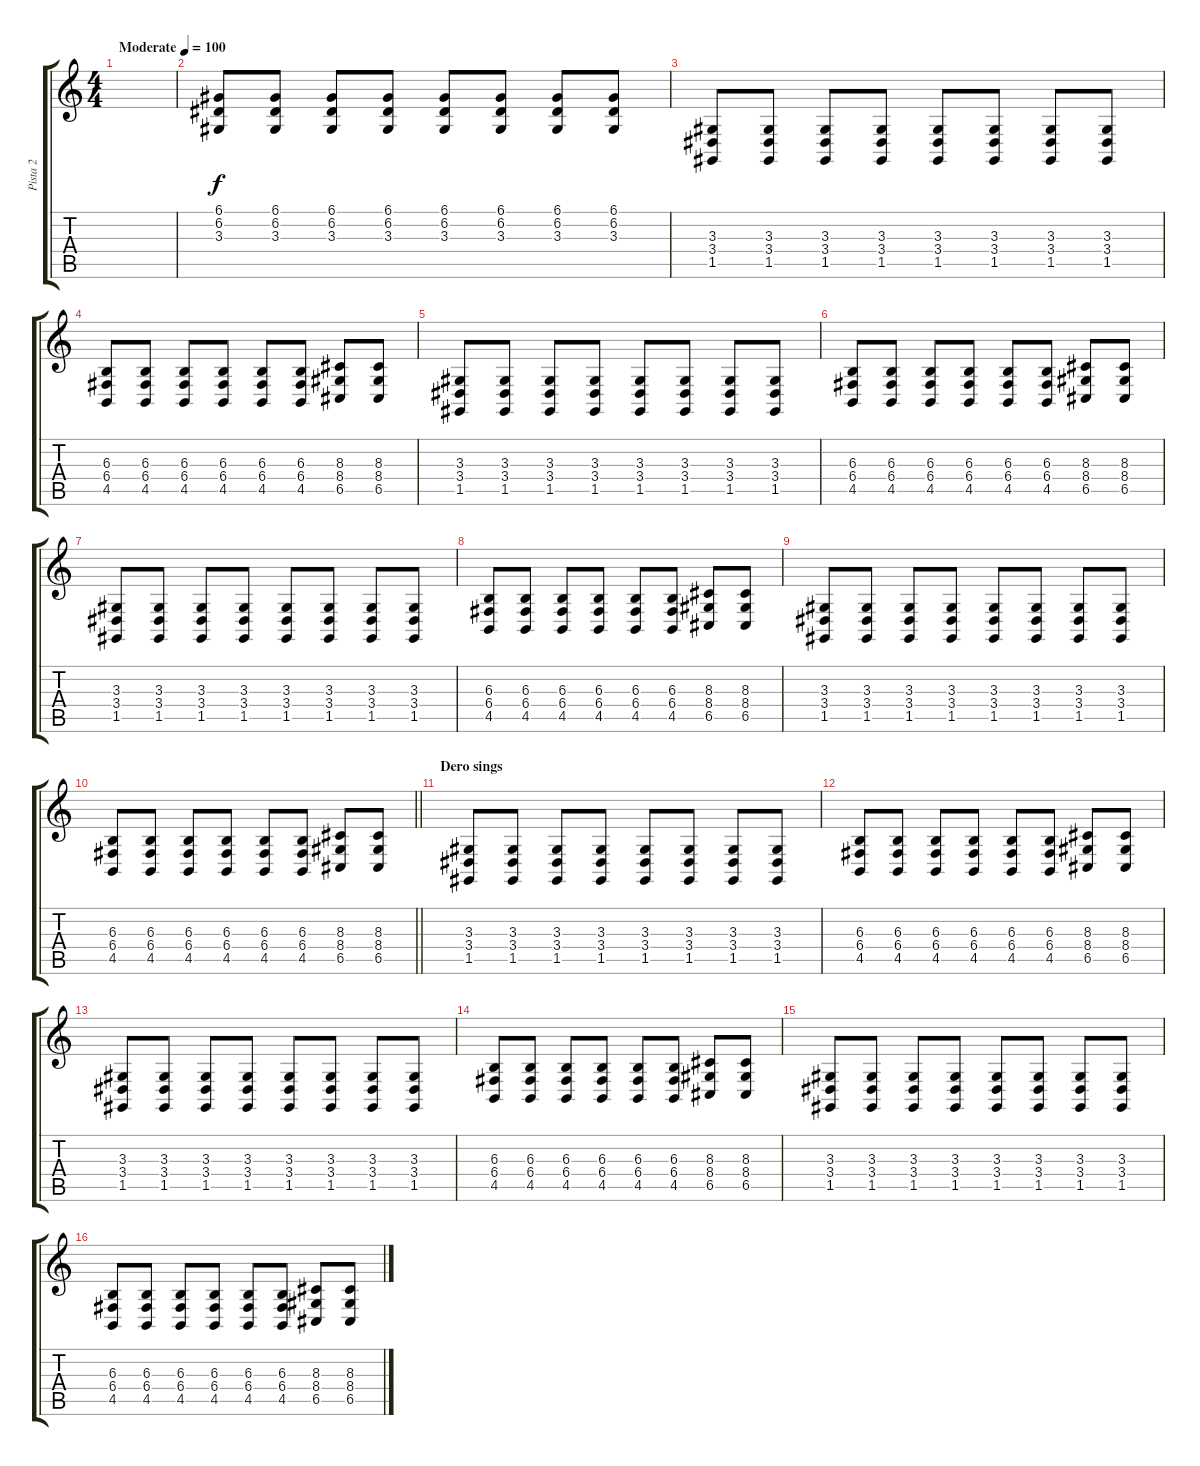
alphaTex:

\track ("Pista 2" "Pista 2") {instrument pizzicatostrings}
\staff {score tabs}
\tuning (D4 A3 F3 C3 G2 D2) {hide}
\ts (4 4)
\tempo (100 "Moderate")
\clef g2
\ks c
|
(6.1 6.2 3.3).8{volume 4} (6.1 6.2 3.3).8{volume 9} (6.1 6.2 3.3).8 (6.1 6.2 3.3).8 (6.1 6.2 3.3).8 (6.1 6.2 3.3).8 (6.1 6.2 3.3).8 (6.1 6.2 3.3).8 |
(3.3 3.4 1.5).8 (3.3 3.4 1.5).8 (3.3 3.4 1.5).8 (3.3 3.4 1.5).8 (3.3 3.4 1.5).8 (3.3 3.4 1.5).8 (3.3 3.4 1.5).8 (3.3 3.4 1.5).8 |
(6.3 6.4 4.5).8 (6.3 6.4 4.5).8 (6.3 6.4 4.5).8 (6.3 6.4 4.5).8 (6.3 6.4 4.5).8 (6.3 6.4 4.5).8 (8.3 8.4 6.5).8 (8.3 8.4 6.5).8 |
(3.3 3.4 1.5).8 (3.3 3.4 1.5).8 (3.3 3.4 1.5).8 (3.3 3.4 1.5).8 (3.3 3.4 1.5).8 (3.3 3.4 1.5).8 (3.3 3.4 1.5).8 (3.3 3.4 1.5).8 |
(6.3 6.4 4.5).8 (6.3 6.4 4.5).8 (6.3 6.4 4.5).8 (6.3 6.4 4.5).8 (6.3 6.4 4.5).8 (6.3 6.4 4.5).8 (8.3 8.4 6.5).8 (8.3 8.4 6.5).8 |
(3.3 3.4 1.5).8 (3.3 3.4 1.5).8 (3.3 3.4 1.5).8 (3.3 3.4 1.5).8 (3.3 3.4 1.5).8 (3.3 3.4 1.5).8 (3.3 3.4 1.5).8 (3.3 3.4 1.5).8 |
(6.3 6.4 4.5).8 (6.3 6.4 4.5).8 (6.3 6.4 4.5).8 (6.3 6.4 4.5).8 (6.3 6.4 4.5).8 (6.3 6.4 4.5).8 (8.3 8.4 6.5).8 (8.3 8.4 6.5).8 |
(3.3 3.4 1.5).8 (3.3 3.4 1.5).8 (3.3 3.4 1.5).8 (3.3 3.4 1.5).8 (3.3 3.4 1.5).8 (3.3 3.4 1.5).8 (3.3 3.4 1.5).8 (3.3 3.4 1.5).8 |
\barLineRight lightlight
(6.3 6.4 4.5).8 (6.3 6.4 4.5).8 (6.3 6.4 4.5).8 (6.3 6.4 4.5).8 (6.3 6.4 4.5).8 (6.3 6.4 4.5).8 (8.3 8.4 6.5).8 (8.3 8.4 6.5).8 |
\section ("" "Dero sings")
(3.3 3.4 1.5).8 (3.3 3.4 1.5).8 (3.3 3.4 1.5).8 (3.3 3.4 1.5).8 (3.3 3.4 1.5).8 (3.3 3.4 1.5).8 (3.3 3.4 1.5).8 (3.3 3.4 1.5).8 |
(6.3 6.4 4.5).8 (6.3 6.4 4.5).8 (6.3 6.4 4.5).8 (6.3 6.4 4.5).8 (6.3 6.4 4.5).8 (6.3 6.4 4.5).8 (8.3 8.4 6.5).8 (8.3 8.4 6.5).8 |
(3.3 3.4 1.5).8 (3.3 3.4 1.5).8 (3.3 3.4 1.5).8 (3.3 3.4 1.5).8 (3.3 3.4 1.5).8 (3.3 3.4 1.5).8 (3.3 3.4 1.5).8 (3.3 3.4 1.5).8 |
(6.3 6.4 4.5).8 (6.3 6.4 4.5).8 (6.3 6.4 4.5).8 (6.3 6.4 4.5).8 (6.3 6.4 4.5).8 (6.3 6.4 4.5).8 (8.3 8.4 6.5).8 (8.3 8.4 6.5).8 |
(3.3 3.4 1.5).8 (3.3 3.4 1.5).8 (3.3 3.4 1.5).8 (3.3 3.4 1.5).8 (3.3 3.4 1.5).8 (3.3 3.4 1.5).8 (3.3 3.4 1.5).8 (3.3 3.4 1.5).8 |
(6.3 6.4 4.5).8 (6.3 6.4 4.5).8 (6.3 6.4 4.5).8 (6.3 6.4 4.5).8 (6.3 6.4 4.5).8 (6.3 6.4 4.5).8 (8.3 8.4 6.5).8 (8.3 8.4 6.5).8
